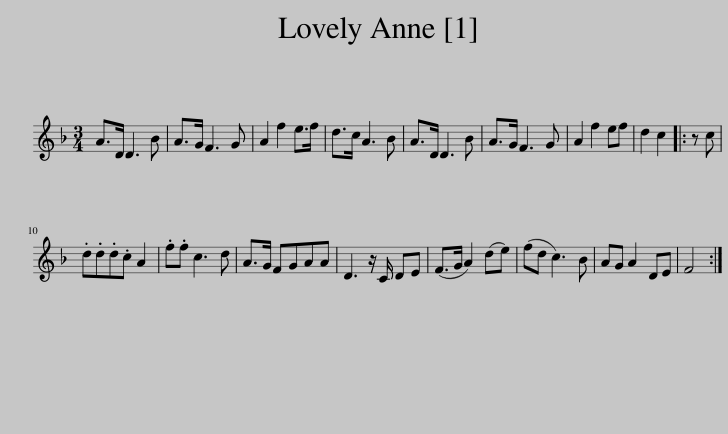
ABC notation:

X:1
L:1/8
M:3/4
I:linebreak $
K:Dmin
V:1 treble
V:1
 A>D D3 B | A>G F3 G | A2 f2 e>f | d>c A3 B | A>D D3 B | %5
 A>G F3 G | A2 f2 ef | d2 c2 |: z c |$ .d.d.d.c A2 | %10
 .f.f c3 d | A>G FGAA | D3 z/ C/ DE | (F>G A2) (de) | (fd c3) B | %15
 AG A2 DE | F4 :| %17
